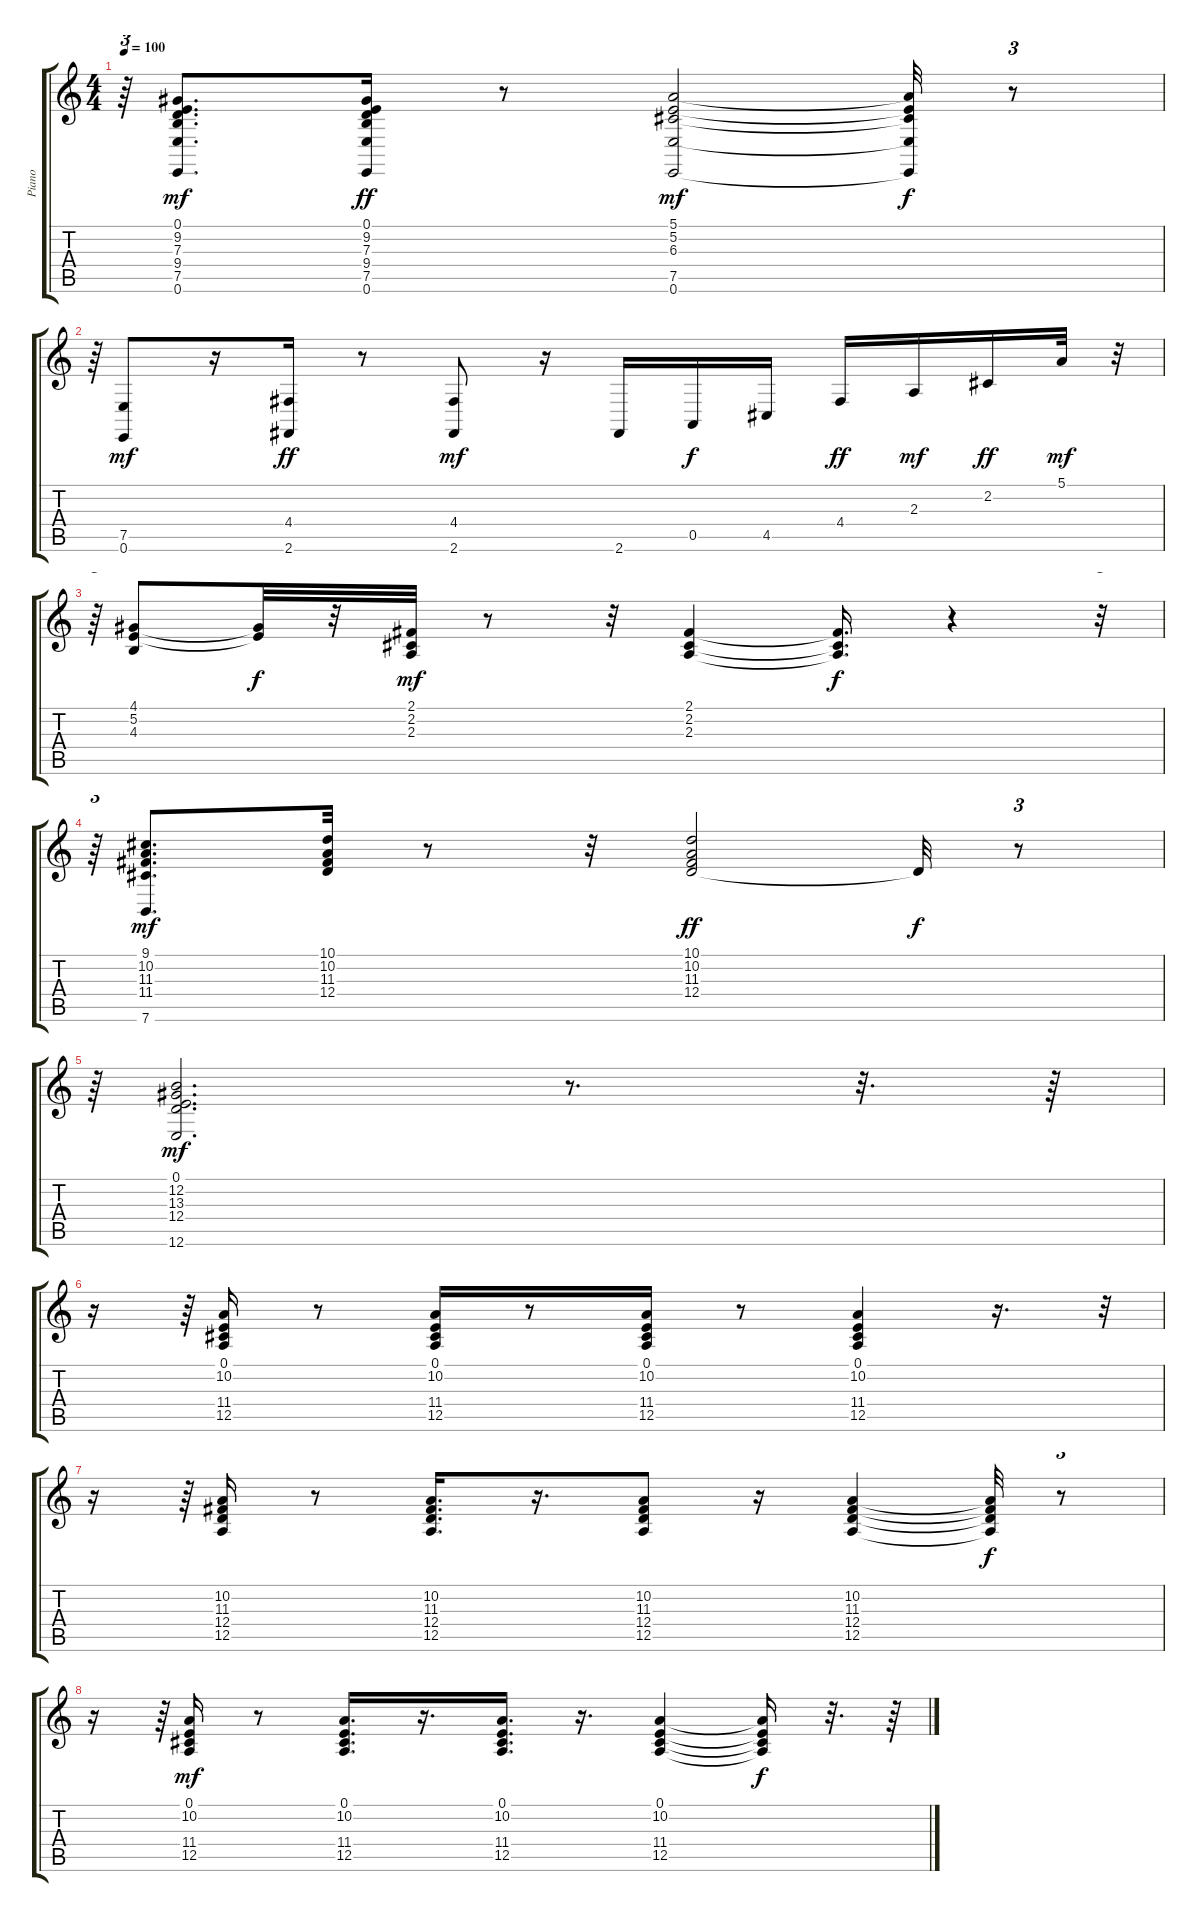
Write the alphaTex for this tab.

\track ("Piano" "Piano") {instrument brightacousticpiano}
\staff {score tabs}
\tuning (E4 B3 G3 D3 A2 E2) {hide}
\ts (4 4)
\tempo 100
\clef g2
\ks c
r.64{tu (3 2) dy f} (0.1 9.2 7.3 9.4 7.5 0.6).8{d dy mf} (0.1 9.2 7.3 9.4 7.5 0.6).16{dy ff} r.8 (5.1 5.2 6.3 7.5 0.6).2{dy mf} (5.1{t} 5.2{t} 6.3{t} 7.5{t} 0.6{t}).32{dy f} r.8{tu (3 2)} |
r.64{tu (3 2)} (7.5 0.6).8{dy mf} r.16 (4.4 2.6).16{dy ff} r.8 (4.4 2.6).8{dy mf} r.16 2.6.16 0.5.16{dy f} 4.5.16 4.4.16{dy ff} 2.3.16{dy mf} 2.2.16{dy ff} 5.1.32{dy mf} r.32{tu (3 2)} |
r.64{tu (3 2)} (4.1 5.2 4.3).8 (4.1{t} 5.2{t}).32{dy f} r.32 (2.1 2.2 2.3).32{dy mf} r.8 r.32 (2.1 2.2 2.3).4 (2.1{t} 2.2{t} 2.3{t}).16{d dy f} r.4 r.32{tu (3 2)} |
r.64{tu (3 2)} (9.1 10.2 11.3 11.4 7.6).8{d dy mf} (10.1 10.2 11.3 12.4).32 r.8 r.32 (10.1 10.2 11.3 12.4).2{dy ff} 12.4{t}.32{dy f} r.8{tu (3 2)} |
r.64{tu (3 2)} (0.1 12.2 13.3 12.4 12.6).2{d dy mf} r.8{d} r.32{d} r.64 |
r.16 r.64{tu (3 2)} (0.1 10.2 11.4 12.5).16 r.8 (0.1 10.2 11.4 12.5).16 r.8 (0.1 10.2 11.4 12.5).16 r.8 (0.1 10.2 11.4 12.5).4 r.16{d} r.32{tu (3 2)} |
r.16 r.64{tu (3 2)} (10.2 11.3 12.4 12.5).16 r.8 (10.2 11.3 12.4 12.5).16{d} r.16{d} (10.2 11.3 12.4 12.5).8 r.16 (10.2 11.3 12.4 12.5).4 (10.2{t} 11.3{t} 12.4{t} 12.5{t}).32{dy f} r.8{tu (3 2)} |
r.16 r.64{tu (3 2)} (0.1 10.2 11.4 12.5).16{dy mf} r.8 (0.1 10.2 11.4 12.5).16{d} r.16{d} (0.1 10.2 11.4 12.5).16{d} r.16{d} (0.1 10.2 11.4 12.5).4 (0.1{t} 10.2{t} 11.4{t} 12.5{t}).16{dy f} r.32{d} r.64
